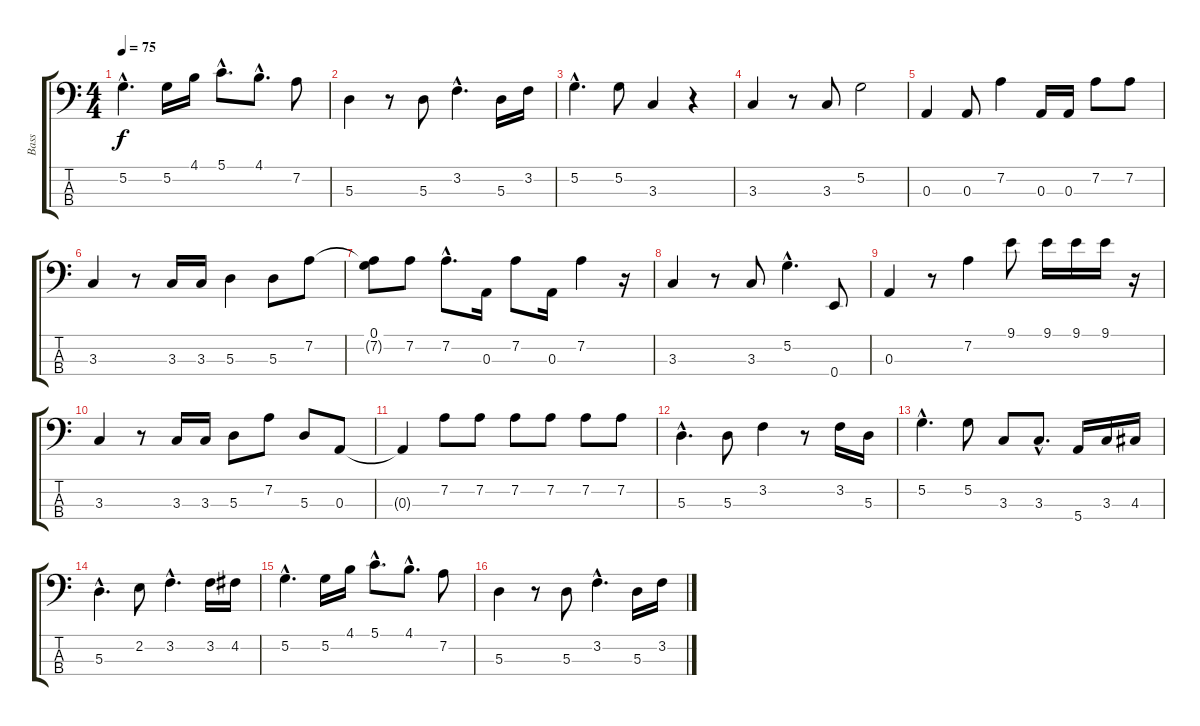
\track ("Bass" "Bass") {instrument electricbassfinger}
\staff {score tabs}
\tuning (G2 D2 A1 E1) {hide}
\ts (4 4)
\tempo 75
\clef f4
\ks c
5.2{hac}.4{d dy f} 5.2.16 4.1.16 5.1{hac}.8{d} 4.1{hac}.8{d} 7.2.8 |
5.3.4 r.8 5.3.8 3.2{hac}.4{d} 5.3.16 3.2.16 |
5.2{hac}.4{d} 5.2.8 3.3.4 r.4 |
3.3.4 r.8 3.3.8 5.2.2 |
0.3.4 0.3.8 7.2.4 0.3.16 0.3.16 7.2.8 7.2.8 |
3.3.4 r.8 3.3.16 3.3.16 5.3.4 5.3.8 7.2.8 |
(0.1 7.2{t}).8 7.2.8 7.2{hac}.8{d} 0.3.16 7.2.8 0.3.16 7.2.4 r.16 |
3.3.4 r.8 3.3.8 5.2{hac}.4{d} 0.4.8 |
0.3.4 r.8 7.2.4 9.1.8 9.1.16 9.1.16 9.1.16 r.16 |
3.3.4 r.8 3.3.16 3.3.16 5.3.8 7.2.8 5.3.8 0.3.8 |
0.3{t}.4 7.2.8 7.2.8 7.2.8 7.2.8 7.2.8 7.2.8 |
5.3{hac}.4{d} 5.3.8 3.2.4 r.8 3.2.16 5.3.16 |
5.2{hac}.4{d} 5.2.8 3.3.8 3.3{hac}.8{d} 5.4.16 3.3.16 4.3.16 |
5.3{hac}.4{d} 2.2.8 3.2{hac}.4{d} 3.2.16 4.2.16 |
5.2{hac}.4{d} 5.2.16 4.1.16 5.1{hac}.8{d} 4.1{hac}.8{d} 7.2.8 |
5.3.4 r.8 5.3.8 3.2{hac}.4{d} 5.3.16 3.2.16
